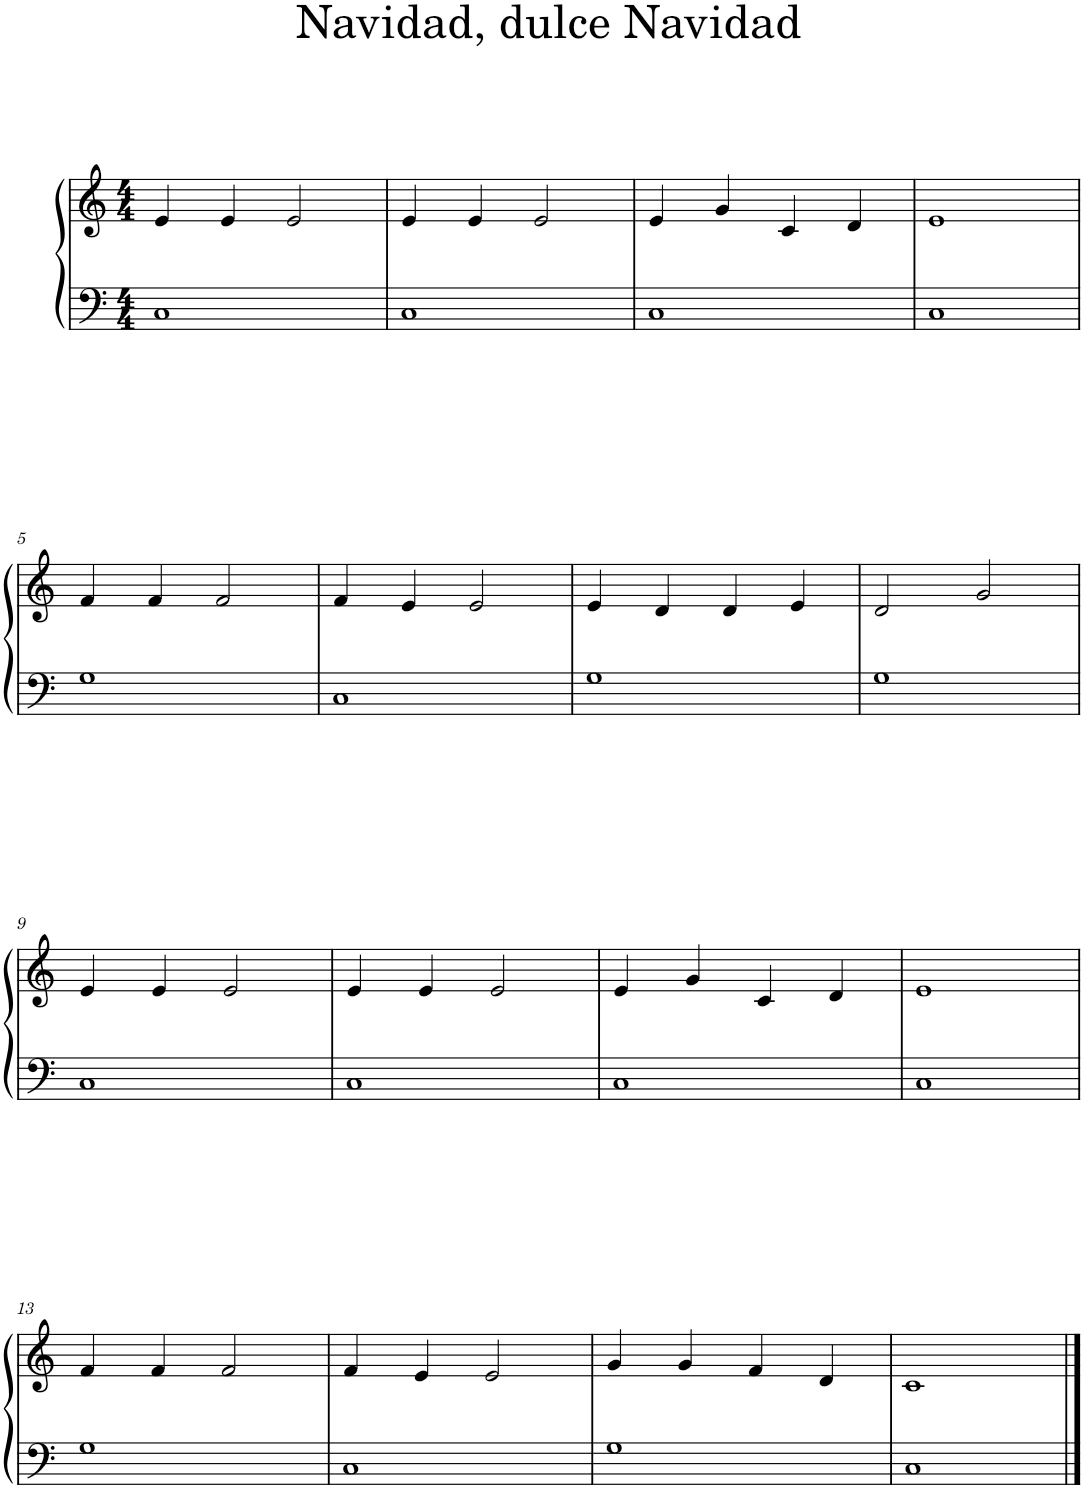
**kern	**kern
*part1	*part1
*staff2	*staff1
*I"Piano	*
*I'Pno.	*
*clefF4	*clefG2
*k[]	*k[]
*M4/4	*M4/4
=1	=1
1C	4e/
.	4e/
.	2e/
=2	=2
1C	4e/
.	4e/
.	2e/
=3	=3
1C	4e/
.	4g/
.	4c/
.	4d/
=4	=4
1C	1e
!!LO:LB:g=z
=5	=5
1G	4f/
.	4f/
.	2f/
=6	=6
1C	4f/
.	4e/
.	2e/
=7	=7
1G	4e/
.	4d/
.	4d/
.	4e/
=8	=8
1G	2d/
.	2g/
!!LO:LB:g=z
=9	=9
1C	4e/
.	4e/
.	2e/
=10	=10
1C	4e/
.	4e/
.	2e/
=11	=11
1C	4e/
.	4g/
.	4c/
.	4d/
=12	=12
1C	1e
!!LO:LB:g=z
=13	=13
1G	4f/
.	4f/
.	2f/
=14	=14
1C	4f/
.	4e/
.	2e/
=15	=15
1G	4g/
.	4g/
.	4f/
.	4d/
=16	=16
1C	1c
==	==
*-	*-
